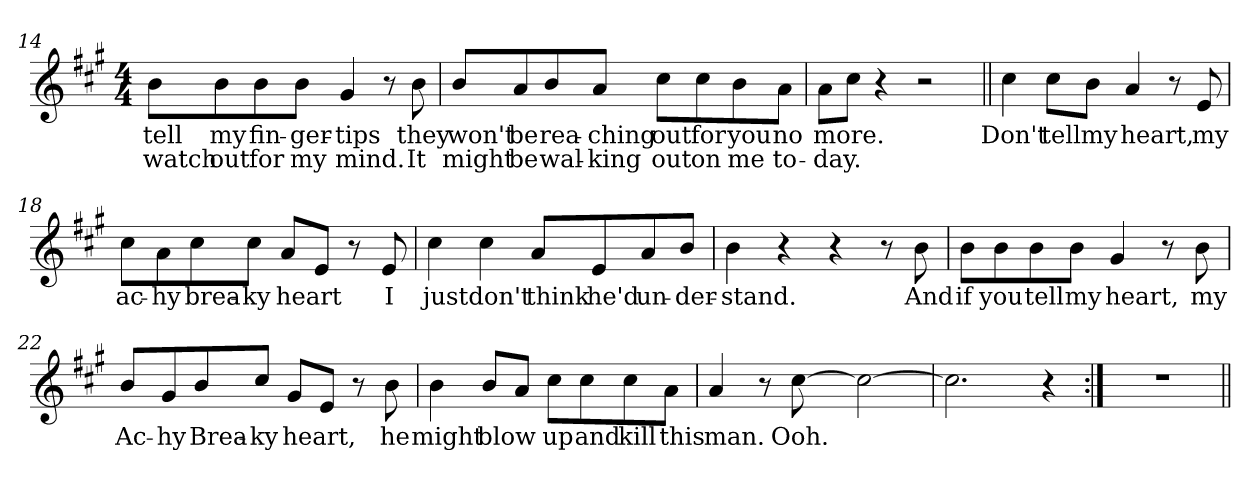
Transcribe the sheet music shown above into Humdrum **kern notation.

**kern	**text	**text
*part1	*part1	*part1
*staff1	*staff1	*staff1
*clefG2	*	*
*k[f#c#g#]	*	*
*A:	*	*
*M4/4	*	*
=14	=14	=14
!	!LO:LY:b	!LO:LY:b
8b\L	tell	watch
!	!LO:LY:b	!LO:LY:b
8b\	my	out
!	!LO:LY:b	!LO:LY:b
8b\	fin-	for
!	!LO:LY:b	!LO:LY:b
8b\J	-ger-	my
!	!LO:LY:b	!LO:LY:b
4g#/	-tips	mind.
8r	.	.
!	!LO:LY:b	!LO:LY:b
8b\	they	It
=15	=15	=15
!	!LO:LY:b	!LO:LY:b
8b/L	won't	might
!	!LO:LY:b	!LO:LY:b
8a/	be	be
!	!LO:LY:b	!LO:LY:b
8b/	rea-	wal-
!	!LO:LY:b	!LO:LY:b
8a/J	-ching	-king
!	!LO:LY:b	!LO:LY:b
8cc#\L	out	out
!	!LO:LY:b	!LO:LY:b
8cc#\	for	on
!	!LO:LY:b	!LO:LY:b
8b\	you	me
!	!LO:LY:b	!LO:LY:b
8a\J	no	to-
!!LO:LB:g=z
=16	=16	=16
!	!LO:LY:b	!LO:LY:b
8a\L	more.	-day.
8cc#\J	.	.
4r	.	.
!	!	!LO:LY:b
2r	.	But
=17||	=17||	=17||
!	!LO:LY:b	!
4cc#\	Don't	.
!	!LO:LY:b	!
8cc#\L	tell	.
!	!LO:LY:b	!
8b\J	my	.
!	!LO:LY:b	!
4a/	heart,	.
8r	.	.
!	!LO:LY:b	!
8e/	my	.
=18	=18	=18
!	!LO:LY:b	!
8cc#\L	ac-	.
!	!LO:LY:b	!
8a\	-hy	.
!	!LO:LY:b	!
8cc#\	brea-	.
!	!LO:LY:b	!
8cc#\J	-ky	.
!	!LO:LY:b	!
8a/L	heart	.
8e/J	.	.
8r	.	.
!	!LO:LY:b	!
8e/	I	.
!!LO:LB:g=z
=19	=19	=19
!	!LO:LY:b	!
4cc#\	just	.
!	!LO:LY:b	!
4cc#\	don't	.
!	!LO:LY:b	!
8a/L	think	.
!	!LO:LY:b	!
8e/	he'd	.
!	!LO:LY:b	!
8a/	un-	.
!	!LO:LY:b	!
8b/J	-der-	.
=20	=20	=20
!	!LO:LY:b	!
4b\	-stand.	.
4r	.	.
4r	.	.
8r	.	.
!	!LO:LY:b	!
8b\	And	.
=21	=21	=21
!	!LO:LY:b	!
8b\L	if	.
!	!LO:LY:b	!
8b\	you	.
!	!LO:LY:b	!
8b\	tell	.
!	!LO:LY:b	!
8b\J	my	.
!	!LO:LY:b	!
4g#/	heart,	.
8r	.	.
!	!LO:LY:b	!
8b\	my	.
!!LO:LB:g=z
=22	=22	=22
!	!LO:LY:b	!
8b/L	Ac-	.
!	!LO:LY:b	!
8g#/	-hy	.
!	!LO:LY:b	!
8b/	Brea-	.
!	!LO:LY:b	!
8cc#/J	-ky	.
!	!LO:LY:b	!
8g#/L	heart,	.
8e/J	.	.
8r	.	.
!	!LO:LY:b	!
8b\	he	.
=23	=23	=23
!	!LO:LY:b	!
4b\	might	.
!	!LO:LY:b	!
8b/L	blow	.
8a/J	.	.
!	!LO:LY:b	!
8cc#\L	up	.
!	!LO:LY:b	!
8cc#\	and	.
!	!LO:LY:b	!
8cc#\	kill	.
!	!LO:LY:b	!
8a\J	this	.
=24	=24	=24
!	!LO:LY:b	!
4a/	man.	.
8r	.	.
!	!LO:LY:b	!
[8cc#\	Ooh.	.
2cc#\_	.	.
=25	=25	=25
2.cc#\]	.	.
4r	.	.
!!LO:PB:g=z
=26:|!	=26:|!	=26:|!
1r	.	.
=||	=||	=||
*-	*-	*-
